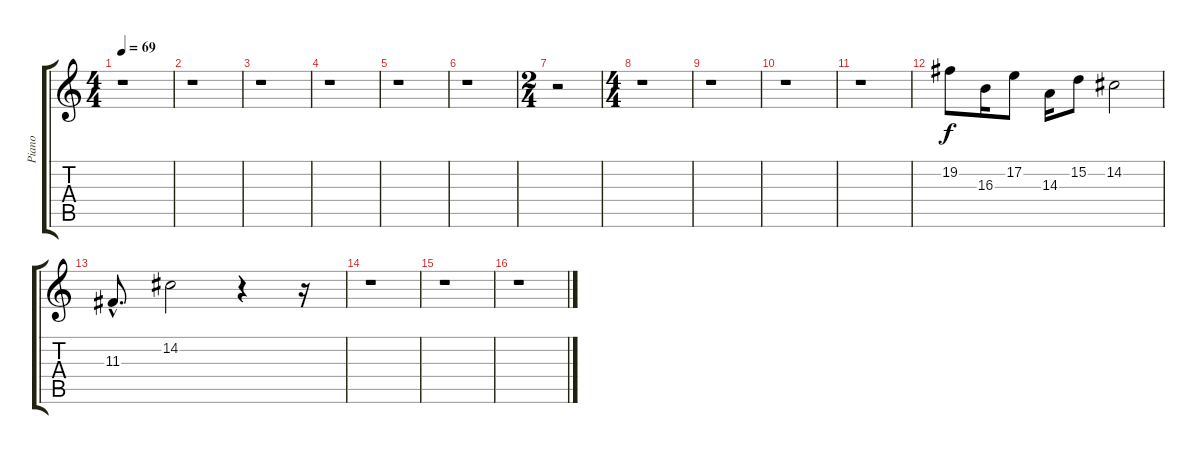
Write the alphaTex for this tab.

\track ("Piano" "Piano") {instrument acousticgrandpiano}
\staff {score tabs}
\tuning (E4 B3 G3 D3 A2 E2) {hide}
\ts (4 4)
\tempo 69
\clef g2
\ks c
r.1{dy f} |
r.1 |
r.1 |
r.1 |
r.1 |
r.1 |
\ts (2 4)
r.2 |
\ts (4 4)
r.1 |
r.1 |
r.1 |
r.1 |
19.2.8{volume 15} 16.3.16 17.2.8 14.3.16 15.2.8 14.2.2 |
11.3{hac}.8{d} 14.2.2{volume 4} r.4 r.16 |
r.1 |
r.1 |
r.1
